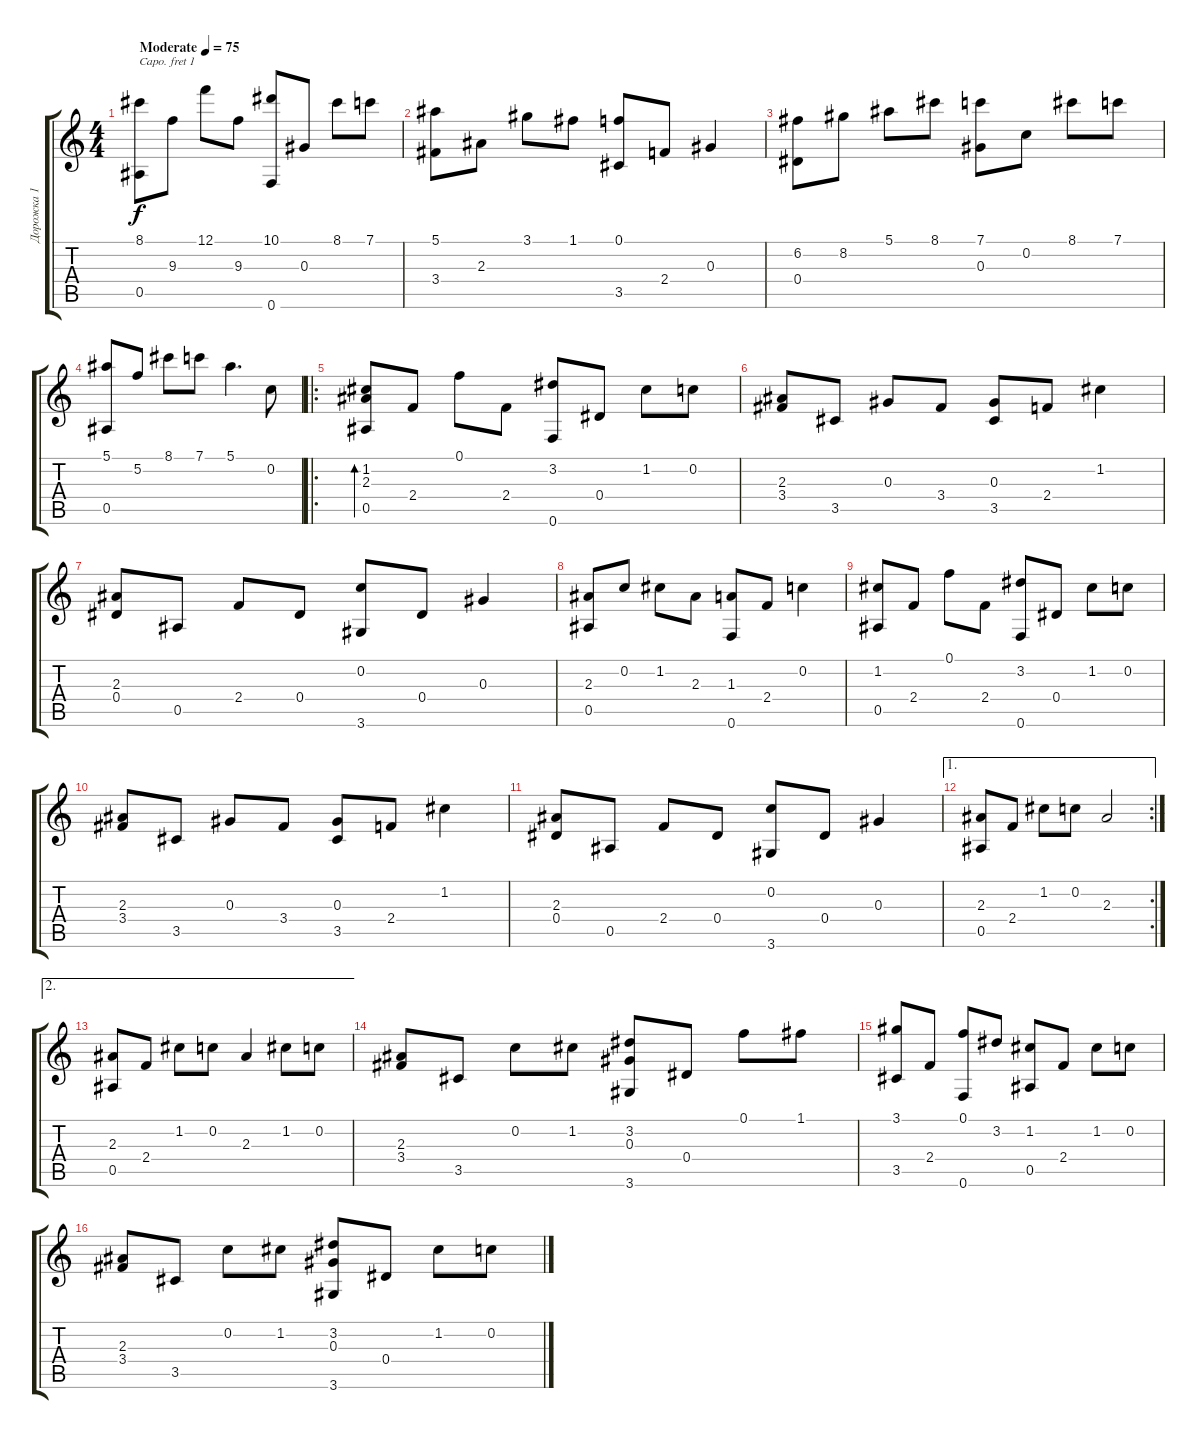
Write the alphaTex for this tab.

\track ("Дорожка 1" "Дорожка 1") {instrument acousticguitarnylon}
\staff {score tabs}
\capo 1
\tuning (E4 B3 G3 D3 A2 E2) {hide}
\ts (4 4)
\tempo (75 "Moderate")
\clef g2
\ks c
(8.1 0.5).8{dy f instrument acousticguitarnylon} 9.3.8 12.1.8 9.3.8 (10.1 0.6).8 0.3.8 8.1.8 7.1.8 |
(5.1 3.4).8 2.3.8 3.1.8 1.1.8 (0.1 3.5).8 2.4.8 0.3.4 |
(6.2 0.4).8 8.2.8 5.1.8 8.1.8 (7.1 0.3).8 0.2.8 8.1.8 7.1.8 |
(5.1 0.5).8 5.2.8 8.1.8 7.1.8 5.1.4{d} 0.2.8 |
\ro
(1.2 2.3 0.5).8{bd 60} 2.4.8 0.1.8 2.4.8 (3.2 0.6).8 0.4.8 1.2.8 0.2.8 |
(2.3 3.4).8 3.5.8 0.3.8 3.4.8 (0.3 3.5).8 2.4.8 1.2.4 |
(2.3 0.4).8 0.5.8 2.4.8 0.4.8 (0.2 3.6).8 0.4.8 0.3.4 |
(2.3 0.5).8 0.2.8 1.2.8 2.3.8 (1.3 0.6).8 2.4.8 0.2.4 |
(1.2 0.5).8 2.4.8 0.1.8 2.4.8 (3.2 0.6).8 0.4.8 1.2.8 0.2.8 |
(2.3 3.4).8 3.5.8 0.3.8 3.4.8 (0.3 3.5).8 2.4.8 1.2.4 |
(2.3 0.4).8 0.5.8 2.4.8 0.4.8 (0.2 3.6).8 0.4.8 0.3.4 |
\ae 1
\rc 2
(2.3 0.5).8 2.4.8 1.2.8 0.2.8 2.3.2 |
\ae 2
(2.3 0.5).8 2.4.8 1.2.8 0.2.8 2.3.4 1.2.8 0.2.8 |
(2.3 3.4).8 3.5.8 0.2.8 1.2.8 (3.2 0.3 3.6).8 0.4.8 0.1.8 1.1.8 |
(3.1 3.5).8 2.4.8 (0.1 0.6).8 3.2.8 (1.2 0.5).8 2.4.8 1.2.8 0.2.8 |
(2.3 3.4).8 3.5.8 0.2.8 1.2.8 (3.2 0.3 3.6).8 0.4.8 1.2.8 0.2.8
